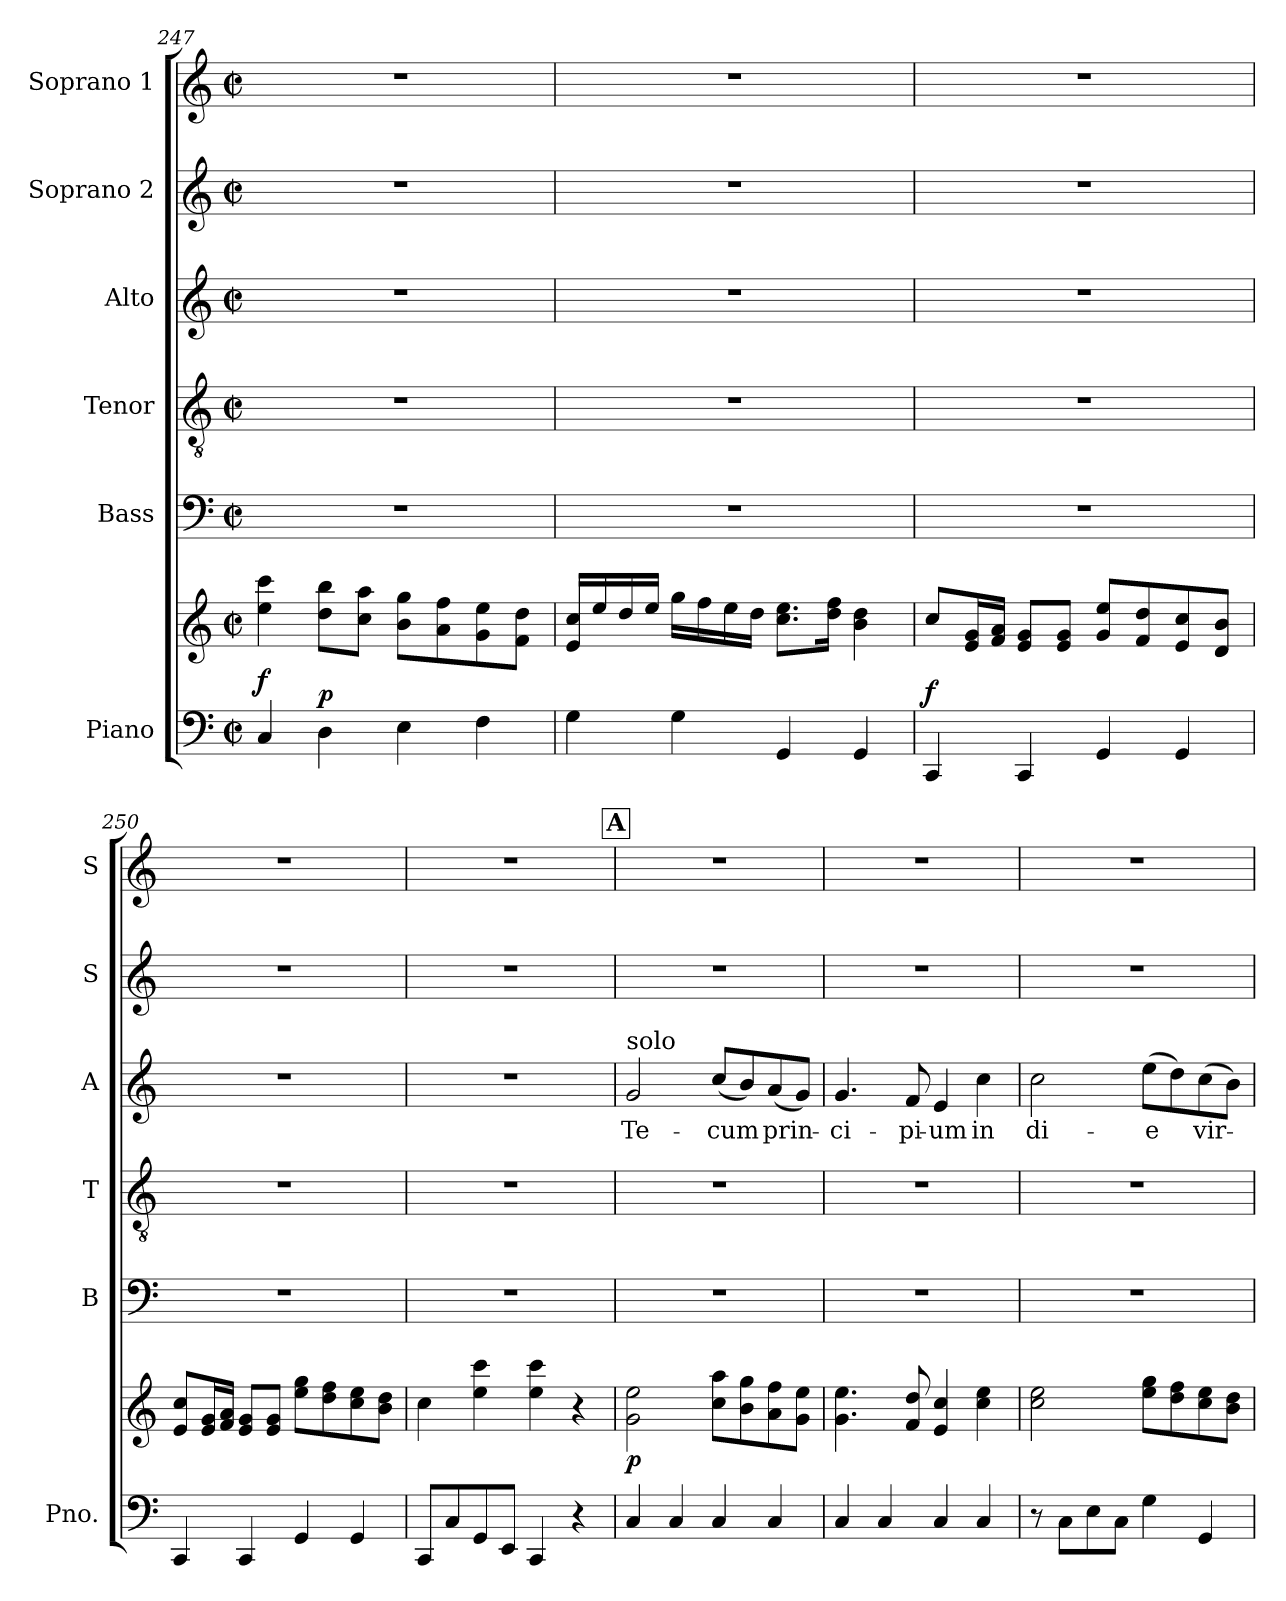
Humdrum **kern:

**kern	**kern	**dynam	**kern	**kern	**kern	**text	**kern	**kern
*part6	*part6	*part6	*part5	*part4	*part3	*part3	*part2	*part1
*staff7	*staff6	*staff6/7	*staff5	*staff4	*staff3	*staff3	*staff2	*staff1
*I"Piano	*	*	*I"Bass	*I"Tenor	*I"Alto	*	*I"Soprano 2	*I"Soprano 1
*I'Pno.	*	*	*I'B	*I'T	*I'A	*	*I'S	*I'S
*clefF4	*clefG2	*	*clefF4	*clefGv2	*clefG2	*	*clefG2	*clefG2
*k[]	*k[]	*	*k[]	*k[]	*k[]	*	*k[]	*k[]
*C:	*C:	*	*C:	*C:	*C:	*	*C:	*C:
*M2/2	*M2/2	*	*M2/2	*M2/2	*M2/2	*	*M2/2	*M2/2
*met(c|)	*met(c|)	*	*met(c|)	*met(c|)	*met(c|)	*	*met(c|)	*met(c|)
=247	=247	=247	=247	=247	=247	=247	=247	=247
!	!	!LO:DY:a=2	!	!	!	!	!	!
4C/	4ee\ 4ccc\	f	1r	1r	1r	.	1r	1r
!	!	!LO:DY:a=2	!	!	!	!	!	!
4D\	8dd\ 8bb\L	p	.	.	.	.	.	.
.	8cc\ 8aa\J	.	.	.	.	.	.	.
4E\	8b\ 8gg\L	.	.	.	.	.	.	.
.	8a\ 8ff\	.	.	.	.	.	.	.
4F\	8g\ 8ee\	.	.	.	.	.	.	.
.	8f\ 8dd\J	.	.	.	.	.	.	.
=248	=248	=248	=248	=248	=248	=248	=248	=248
4G\	16e/ 16cc/LL	.	1r	1r	1r	.	1r	1r
.	16ee/	.	.	.	.	.	.	.
.	16dd/	.	.	.	.	.	.	.
.	16ee/JJ	.	.	.	.	.	.	.
4G\	16gg\LL	.	.	.	.	.	.	.
.	16ff\	.	.	.	.	.	.	.
.	16ee\	.	.	.	.	.	.	.
.	16dd\JJ	.	.	.	.	.	.	.
4GG/	8.cc\ 8.ee\L	.	.	.	.	.	.	.
.	16dd\ 16ff\Jk	.	.	.	.	.	.	.
4GG/	4b\ 4dd\	.	.	.	.	.	.	.
!!LO:LB:g=z
=249	=249	=249	=249	=249	=249	=249	=249	=249
!	!	!LO:DY:a=2	!	!	!	!	!	!
4CC/	8cc/L	f	1r	1r	1r	.	1r	1r
.	16e/ 16g/L	.	.	.	.	.	.	.
.	16f/ 16a/JJ	.	.	.	.	.	.	.
4CC/	8e/ 8g/L	.	.	.	.	.	.	.
.	8e/ 8g/J	.	.	.	.	.	.	.
4GG/	8g/ 8ee/L	.	.	.	.	.	.	.
.	8f/ 8dd/	.	.	.	.	.	.	.
4GG/	8e/ 8cc/	.	.	.	.	.	.	.
.	8d/ 8b/J	.	.	.	.	.	.	.
=250	=250	=250	=250	=250	=250	=250	=250	=250
4CC/	8e/ 8cc/L	.	1r	1r	1r	.	1r	1r
.	16e/ 16g/L	.	.	.	.	.	.	.
.	16f/ 16a/JJ	.	.	.	.	.	.	.
4CC/	8e/ 8g/L	.	.	.	.	.	.	.
.	8e/ 8g/J	.	.	.	.	.	.	.
4GG/	8ee\ 8gg\L	.	.	.	.	.	.	.
.	8dd\ 8ff\	.	.	.	.	.	.	.
4GG/	8cc\ 8ee\	.	.	.	.	.	.	.
.	8b\ 8dd\J	.	.	.	.	.	.	.
=251	=251	=251	=251	=251	=251	=251	=251	=251
8CC/L	4cc\	.	1r	1r	1r	.	1r	1r
8C/	.	.	.	.	.	.	.	.
8GG/	4ee\ 4ccc\	.	.	.	.	.	.	.
8EE/J	.	.	.	.	.	.	.	.
4CC/	4ee\ 4ccc\	.	.	.	.	.	.	.
4r	4r	.	.	.	.	.	.	.
!!LO:LB:g=z
!!LO:REH:place=s3:a:B:fs=14:t=A
=252	=252	=252	=252	=252	=252	=252	=252	=252
!	!	!	!	!	!LO:TX:a:t=solo	!	!	!
!	!	!LO:DY:b	!	!	!	!LO:LY:b	!	!
4C/	2g\ 2ee\	p	1r	1r	2g/	Te-	1r	1r
4C/	.	.	.	.	.	.	.	.
!	!	!	!	!	!	!LO:LY:b	!	!
4C/	8cc\ 8aa\L	.	.	.	(<8cc/L	-cum	.	.
.	8b\ 8gg\	.	.	.	8b/)	.	.	.
!	!	!	!	!	!	!LO:LY:b	!	!
4C/	8a\ 8ff\	.	.	.	(<8a/	prin-	.	.
.	8g\ 8ee\J	.	.	.	8g/J)	.	.	.
=253	=253	=253	=253	=253	=253	=253	=253	=253
!	!	!	!	!	!	!LO:LY:b	!	!
4C/	4.g\ 4.ee\	.	1r	1r	4.g/	-ci-	1r	1r
4C/	.	.	.	.	.	.	.	.
!	!	!	!	!	!	!LO:LY:b	!	!
.	8f/ 8dd/	.	.	.	8f/	-pi-	.	.
!	!	!	!	!	!	!LO:LY:b	!	!
4C/	4e/ 4cc/	.	.	.	4e/	-um	.	.
!	!	!	!	!	!	!LO:LY:b	!	!
4C/	4cc\ 4ee\	.	.	.	4cc\	in	.	.
=254	=254	=254	=254	=254	=254	=254	=254	=254
!	!	!	!	!	!	!LO:LY:b	!	!
8r	2cc\ 2ee\	.	1r	1r	2cc\	di-	1r	1r
8C\L	.	.	.	.	.	.	.	.
8E\	.	.	.	.	.	.	.	.
8C\J	.	.	.	.	.	.	.	.
!	!	!	!	!	!	!LO:LY:b	!	!
4G\	8ee\ 8gg\L	.	.	.	(8ee\L	-e	.	.
.	8dd\ 8ff\	.	.	.	8dd\)	.	.	.
!	!	!	!	!	!	!LO:LY:b	!	!
4GG/	8cc\ 8ee\	.	.	.	(8cc\	vir-	.	.
.	8b\ 8dd\J	.	.	.	8b\J)	.	.	.
=	=	=	=	=	=	=	=	=
*-	*-	*-	*-	*-	*-	*-	*-	*-
